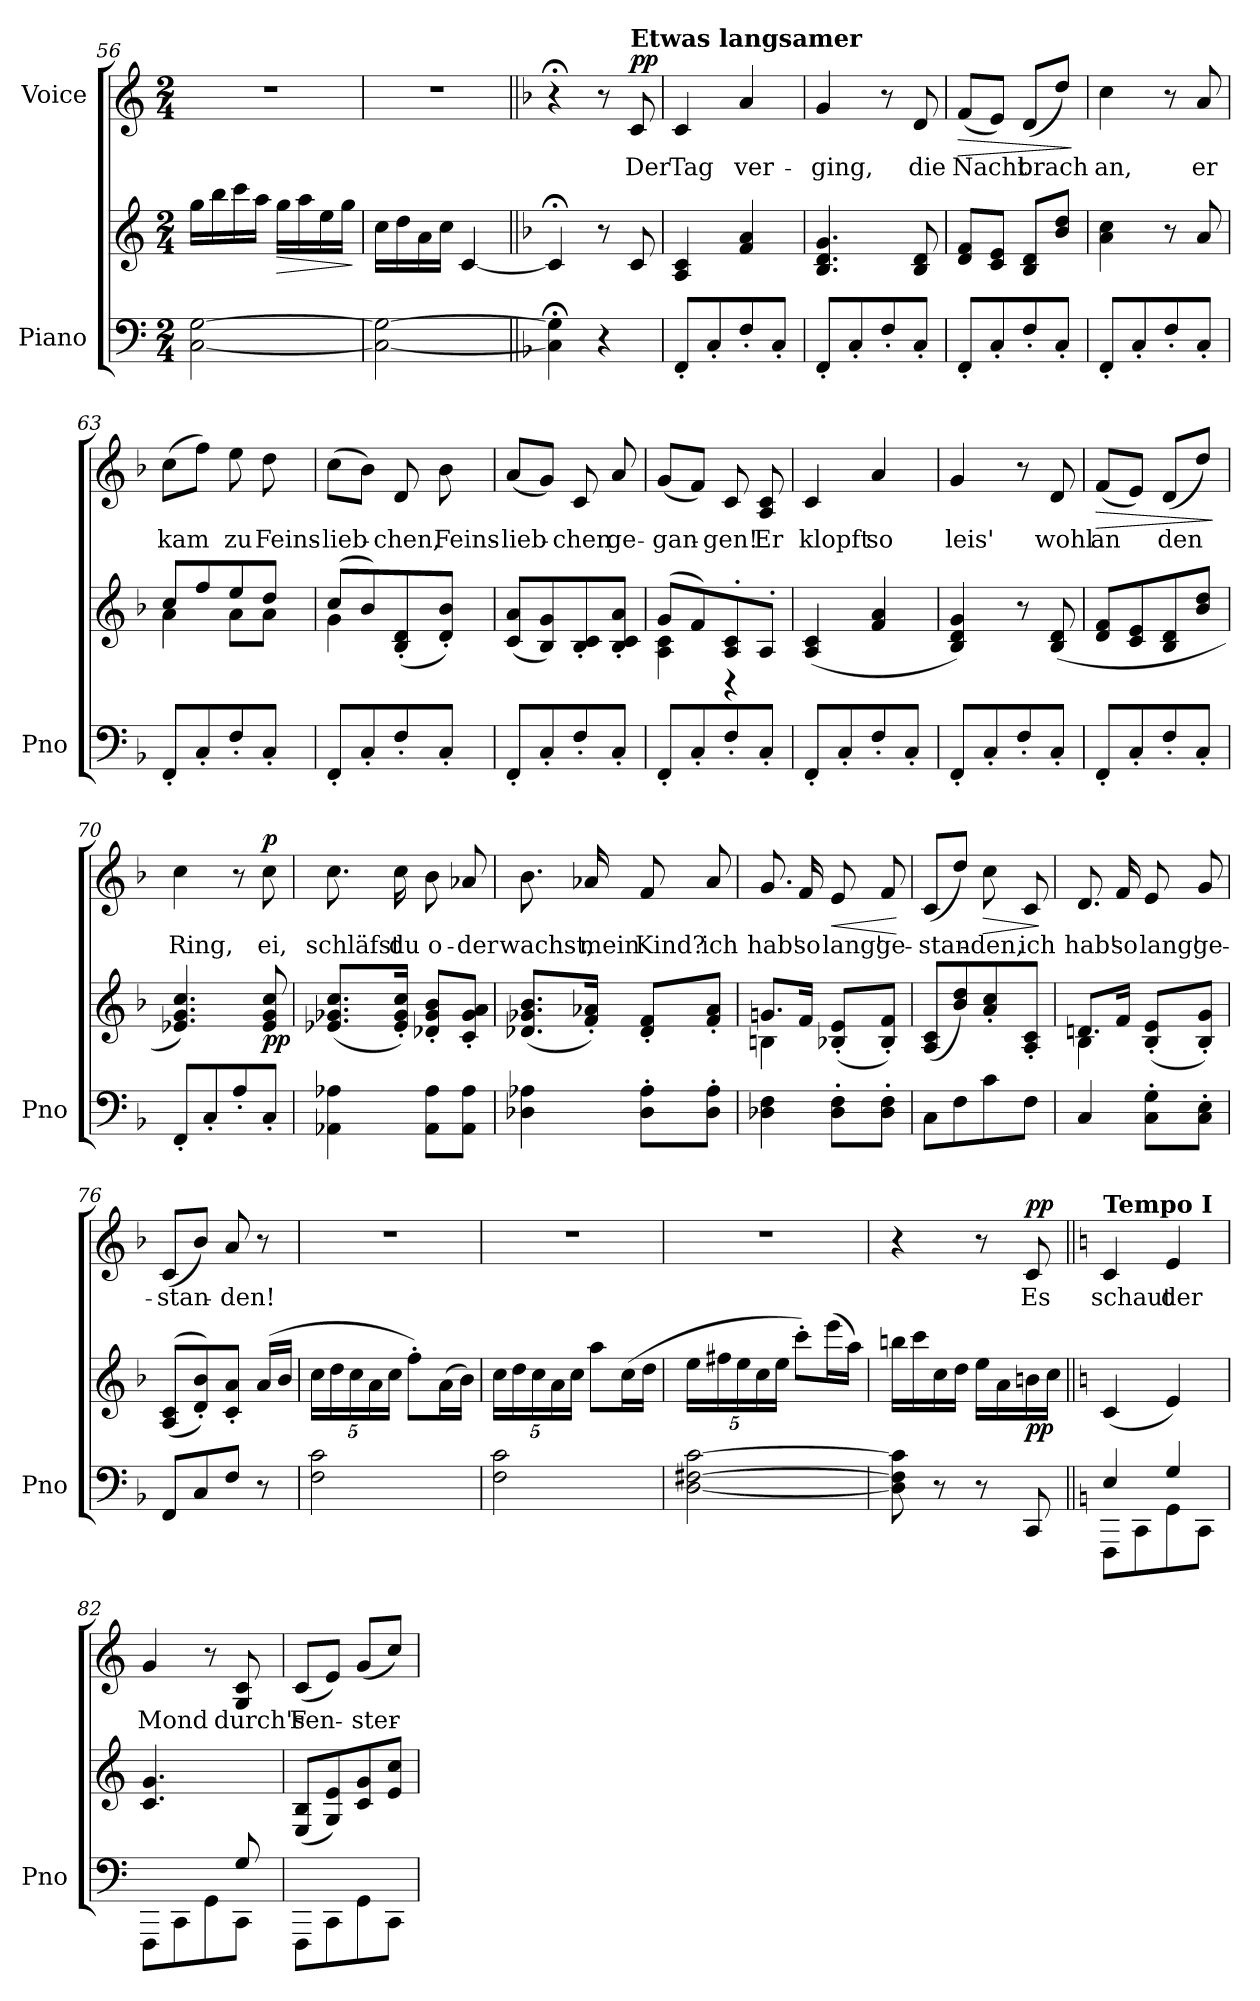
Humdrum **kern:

**kern	**kern	**dynam	**kern	**text	**dynam
*part2	*part2	*part2	*part1	*part1	*part1
*staff3	*staff2	*staff2/3	*staff1	*staff1	*staff1
*I"Piano	*	*	*I"Voice	*	*
*I'Pno	*	*	*	*	*
!!LO:LB:g=z
*clefF4	*clefG2	*	*clefG2	*	*
*k[]	*k[]	*	*k[]	*	*
*M2/4	*M2/4	*	*M2/4	*	*
=56	=56	=56	=56	=56	=56
[2C\ [2G\	16gg\LL	.	2r	.	.
.	16bb\	.	.	.	.
.	16ccc\	.	.	.	.
.	16aa\JJ	.	.	.	.
!	!	!LO:HP:b	!	!	!
.	16gg\LL	>	.	.	.
.	16aa\	.	.	.	.
.	16ee\	.	.	.	.
.	16gg\JJ	.	.	.	.
.	.	]	.	.	.
=57	=57	=57	=57	=57	=57
2C\_ 2G\_	16cc\LL	.	2r	.	.
.	16dd\	.	.	.	.
.	16a\	.	.	.	.
.	16cc\JJ	.	.	.	.
.	[4c/	.	.	.	.
=58||	=58||	=58||	=58||	=58||	=58||
*k[b-]	*k[b-]	*	*k[b-]	*	*
4C\];< 4G\];<	4c;</]	.	4r;<	.	.
4r	8r	.	8r	.	.
!	!	!	!LO:TX:a:B:t=Etwas langsamer	!	!
!	!	!	!	!LO:LY:b	!LO:DY:a
.	8c/	.	8c/	Der	pp
=59	=59	=59	=59	=59	=59
!	!	!	!	!LO:LY:b	!
8FF'/L	4A/ 4c/	.	4c/	Tag	.
8C'/	.	.	.	.	.
!	!	!	!	!LO:LY:b	!
8F'/	4f/ 4a/	.	4a/	ver-	.
8C'/J	.	.	.	.	.
=60	=60	=60	=60	=60	=60
!	!	!	!	!LO:LY:b	!
8FF'/L	4.B-/ 4.d/ 4.g/	.	4g/	-ging,	.
8C'/	.	.	.	.	.
8F'/	.	.	8r	.	.
!	!	!	!	!LO:LY:b	!
8C'/J	8B-/ 8d/	.	8d/	die	.
=61	=61	=61	=61	=61	=61
!	!	!	!	!LO:LY:b	!LO:HP:b
8FF'/L	8d/ 8f/L	.	(8f/L	Nacht	>
8C'/	8c/ 8e/J	.	8e/J)	.	.
!	!	!	!	!LO:LY:b	!
8F'/	8B-/ 8d/L	.	(8d/L	brach	.
8C'/J	8b-/ 8dd/J	.	8dd/J)	.	.
.	.	.	.	.	]
!!LO:LB:g=z
=62	=62	=62	=62	=62	=62
!	!	!	!	!LO:LY:b	!
8FF'/L	4a\ 4cc\	.	4cc\	an,	.
8C'/	.	.	.	.	.
8F'/	8r	.	8r	.	.
!	!	!	!	!LO:LY:b	!
8C'/J	8a/	.	8a/	er	.
=63	=63	=63	=63	=63	=63
*	*^	*	*	*	*
!	!	!	!	!	!LO:LY:b	!
8FF'/L	8cc/L	4a\	.	(8cc\L	kam	.
8C'/	8ff/	.	.	8ff\J)	.	.
!	!	!	!	!	!LO:LY:b	!
8F'/	8ee/	8a\L	.	8ee\	zu	.
!	!	!	!	!	!LO:LY:b	!
8C'/J	8dd/J	8a\J	.	8dd\	Feins-	.
=64	=64	=64	=64	=64	=64	=64
!	!	!	!	!	!LO:LY:b	!
8FF'/L	(8cc/L	4g\	.	(8cc\L	-lieb-	.
8C'/	8b-/)	.	.	8b-\J)	.	.
!	!	!	!	!	!LO:LY:b	!
8F'/	(8B-/' 8d/'	4ryy	.	8d/	-chen,	.
!	!	!	!	!	!LO:LY:b	!
8C'/J	8d/' 8b-/'J)	.	.	8b-\	Feins-	.
*	*v	*v	*	*	*	*
=65	=65	=65	=65	=65	=65
!	!	!	!	!LO:LY:b	!
8FF'/L	(8c/ 8a/L	.	(8a/L	-lieb-	.
8C'/	8B-/ 8g/)	.	8g/J)	.	.
!	!	!	!	!LO:LY:b	!
8F'/	8B-/' 8c/'	.	8c/	-chen	.
!	!	!	!	!LO:LY:b	!
8C'/J	8B-/' 8c/' 8a/'J	.	8a/	ge-	.
=66	=66	=66	=66	=66	=66
*	*^	*	*	*	*
!	!	!	!	!	!LO:LY:b	!
8FF'/L	(8g/L	4A\ 4c\	.	(8g/L	-gan-	.
8C'/	8f/)	.	.	8f/J)	.	.
!	!	!	!	!	!LO:LY:b	!
8F'/	8A/' 8c/'	4r	.	8c/	-gen!	.
!	!	!	!	!	!LO:LY:b	!
8C'/J	8A'/J	.	.	8A/ 8c!/	Er	.
*	*v	*v	*	*	*	*
!!LO:PB:g=z
=67	=67	=67	=67	=67	=67
!	!	!	!	!LO:LY:b	!
8FF'/L	(4A/ 4c/	.	4c/	klopft	.
8C'/	.	.	.	.	.
!	!	!	!	!LO:LY:b	!
8F'/	4f/ 4a/	.	4a/	so	.
8C'/J	.	.	.	.	.
=68	=68	=68	=68	=68	=68
!	!	!	!	!LO:LY:b	!
8FF'/L	4B-/ 4d/ 4g/)	.	4g/	leis'	.
8C'/	.	.	.	.	.
8F'/	8r	.	8r	.	.
!	!	!	!	!LO:LY:b	!
8C'/J	(8B-/ 8d/	.	8d/	wohl	.
=69	=69	=69	=69	=69	=69
!	!	!	!	!LO:LY:b	!LO:HP:b
8FF'/L	8d/ 8f/L	.	(8f/L	an	>
8C'/	8c/ 8e/	.	8e/J)	.	.
!	!	!	!	!LO:LY:b	!
8F'/	8B-/ 8d/	.	(8d/L	den	.
8C'/J	8b-/ 8dd/J	.	8dd/J)	.	.
.	.	.	.	.	]
=70	=70	=70	=70	=70	=70
!	!	!	!	!LO:LY:b	!
8FF'/L	4.e-X/ 4.g/ 4.cc/)	.	4cc\	Ring,	.
8C'/	.	.	.	.	.
8A'/	.	.	8r	.	.
!	!	!LO:DY:b	!	!LO:LY:b	!LO:DY:a
8C'/J	8e-/ 8g/ 8cc/	pp	8cc\	ei,	p
=71	=71	=71	=71	=71	=71
!	!	!	!	!LO:LY:b	!
4AA-X\ 4A-X\	(8.e-X/ 8.g-X/ 8.cc/L	.	8.cc\	schläfst	.
!	!	!	!	!LO:LY:b	!
.	16e-/' 16g-/' 16cc/'Jk)	.	16cc\	du	.
!	!	!	!	!LO:LY:b	!
8AA-\ 8A-\L	8d-X/' 8g-/' 8b-/'L	.	8b-\	o-	.
!	!	!	!	!LO:LY:b	!
8AA-\ 8A-\J	8c/' 8g-/' 8a/'J	.	8a-X/	-der	.
!!LO:LB:g=z
=72	=72	=72	=72	=72	=72
!	!	!	!	!LO:LY:b	!
4D-X\ 4A-X\	(8.d-X/ 8.g-X/ 8.b-/L	.	8.b-\	wachst,	.
!	!	!	!	!LO:LY:b	!
.	16f/' 16a-X/'Jk)	.	16a-X/	mein	.
!	!	!	!	!LO:LY:b	!
8D-\' 8A-\'L	8d-/' 8f/'L	.	8f/	Kind?	.
!	!	!	!	!LO:LY:b	!
8D-\' 8A-\'J	8f/' 8a-/'J	.	8a-/	ich	.
=73	=73	=73	=73	=73	=73
*	*^	*	*	*	*
!	!	!	!	!	!LO:LY:b	!
4D-X\ 4F\	8.gn/L	4Bn\	.	8.g/	hab'	.
!	!	!	!	!	!LO:LY:b	!
.	16f/Jk	.	.	16f/	so	.
!	!	!	!	!	!LO:LY:b	!LO:HP:b
8D-\' 8F\'L	(8B-X/' 8e/'L	4ryy	.	8e/	lang'	<
!	!	!	!	!	!LO:LY:b	!
8D-\' 8F\'J	8B-/' 8f/'J)	.	.	8f/	ge-	.
*	*v	*v	*	*	*	*
.	.	.	.	.	[
=74	=74	=74	=74	=74	=74
!	!	!	!	!LO:LY:b	!
8C\L	(8A/ 8c/L	.	(8c/L	-stan-	.
8F\	8b-/ 8dd/)	.	8dd/J)	.	.
!	!	!	!	!LO:LY:b	!LO:HP:b
8c\	8a/' 8cc/'	.	8cc\	-den,	>
!	!	!	!	!LO:LY:b	!
8F\J	8A/' 8c/'J	.	8c/	ich	.
.	.	.	.	.	]
=75	=75	=75	=75	=75	=75
*	*^	*	*	*	*
!	!	!	!	!	!LO:LY:b	!
4C/	8.dn/L	4B-\	.	8.d/	hab'	.
!	!	!	!	!	!LO:LY:b	!
.	16f/Jk	.	.	16f/	so	.
!	!	!	!	!	!LO:LY:b	!
8C\' 8G\'L	(8B-/' 8e/'L	4ryy	.	8e/	lang'	.
!	!	!	!	!	!LO:LY:b	!
8C\' 8E\'J	8B-/' 8g/'J)	.	.	8g/	ge-	.
*	*v	*v	*	*	*	*
!!LO:LB:g=z
=76	=76	=76	=76	=76	=76
!	!	!	!	!LO:LY:b	!
8FF/L	((8A/ 8c/L	.	(8c/L	-stan-	.
8C/	8d/' 8b-/'))	.	8b-/J)	.	.
!	!	!	!	!LO:LY:b	!
8F/J	8c/' 8a/'J	.	8a/	-den!	.
8r	(>16a/LL	.	8r	.	.
.	16b-/JJ	.	.	.	.
=77	=77	=77	=77	=77	=77
*	*Xbrackettup	*	*	*	*
2F\ 2c\	20cc\LL	.	2r	.	.
.	20dd\	.	.	.	.
.	20cc\	.	.	.	.
.	20a\	.	.	.	.
.	20cc\JJ	.	.	.	.
.	8ff'\L)	.	.	.	.
.	(16a\L	.	.	.	.
.	16b-\JJ)	.	.	.	.
=78	=78	=78	=78	=78	=78
2F\ 2c\	20cc\LL	.	2r	.	.
.	20dd\	.	.	.	.
.	20cc\	.	.	.	.
.	20a\	.	.	.	.
.	20cc\JJ	.	.	.	.
.	8aa\L	.	.	.	.
.	(16cc\L	.	.	.	.
.	16dd\JJ	.	.	.	.
=79	=79	=79	=79	=79	=79
[2D\ [2F#X\ [2c\	20ee\LL	.	2r	.	.
.	20ff#X\	.	.	.	.
.	20ee\	.	.	.	.
.	20cc\	.	.	.	.
.	20ee\JJ	.	.	.	.
.	8ccc'\L)	.	.	.	.
.	(16eee\L	.	.	.	.
.	16aa\JJ)	.	.	.	.
=80	=80	=80	=80	=80	=80
8D\] 8F#\] 8c\]	16bbn\LL	.	4r	.	.
.	16ccc\	.	.	.	.
8r	16cc\	.	.	.	.
.	16dd\JJ	.	.	.	.
8r	16ee\LL	.	8r	.	.
.	16a\	.	.	.	.
!	!	!LO:DY:b	!	!LO:LY:b	!LO:DY:a
8CC/	16bn\	pp	8c/	Es	pp
.	16cc\JJ	.	.	.	.
!!LO:LB:g=z
=81||	=81||	=81||	=81||	=81||	=81||
*k[]	*k[]	*	*k[]	*	*
*^	*	*	*	*	*
!	!	!	!	!LO:TX:a:B:t=Tempo I	!	!
!	!	!	!	!	!LO:LY:b	!
4E/	8FFF\L	(4c/	.	4c/	schaut	.
.	8CC\	.	.	.	.	.
!	!	!	!	!	!LO:LY:b	!
4G/	8GG\	4e/)	.	4e/	der	.
.	8CC\J	.	.	.	.	.
=82	=82	=82	=82	=82	=82	=82
!	!	!	!	!	!LO:LY:b	!
4.ryy	8FFF\L	4.c/ 4.g/	.	4g/	Mond	.
.	8CC\	.	.	.	.	.
.	8GG\	.	.	8r	.	.
!	!	!	!	!	!LO:LY:b	!
8G/	8CC\J	8ryy	.	8G/ 8c!/	durch's	.
=83	=83	=83	=83	=83	=83	=83
!	!	!	!	!	!LO:LY:b	!
*v	*v	*	*	*	*	*
8FFF\L	(>8E/ 8B/L	.	(8c/L	Fen-	.
8CC\	8G/ 8e/)	.	8e/J)	.	.
!	!	!	!	!LO:LY:b	!
8GG\	8c/ 8g/	.	(8g/L	-ster-	.
8CC\J	8e/ 8cc/J	.	8cc/J)	.	.
=	=	=	=	=	=
*-	*-	*-	*-	*-	*-
